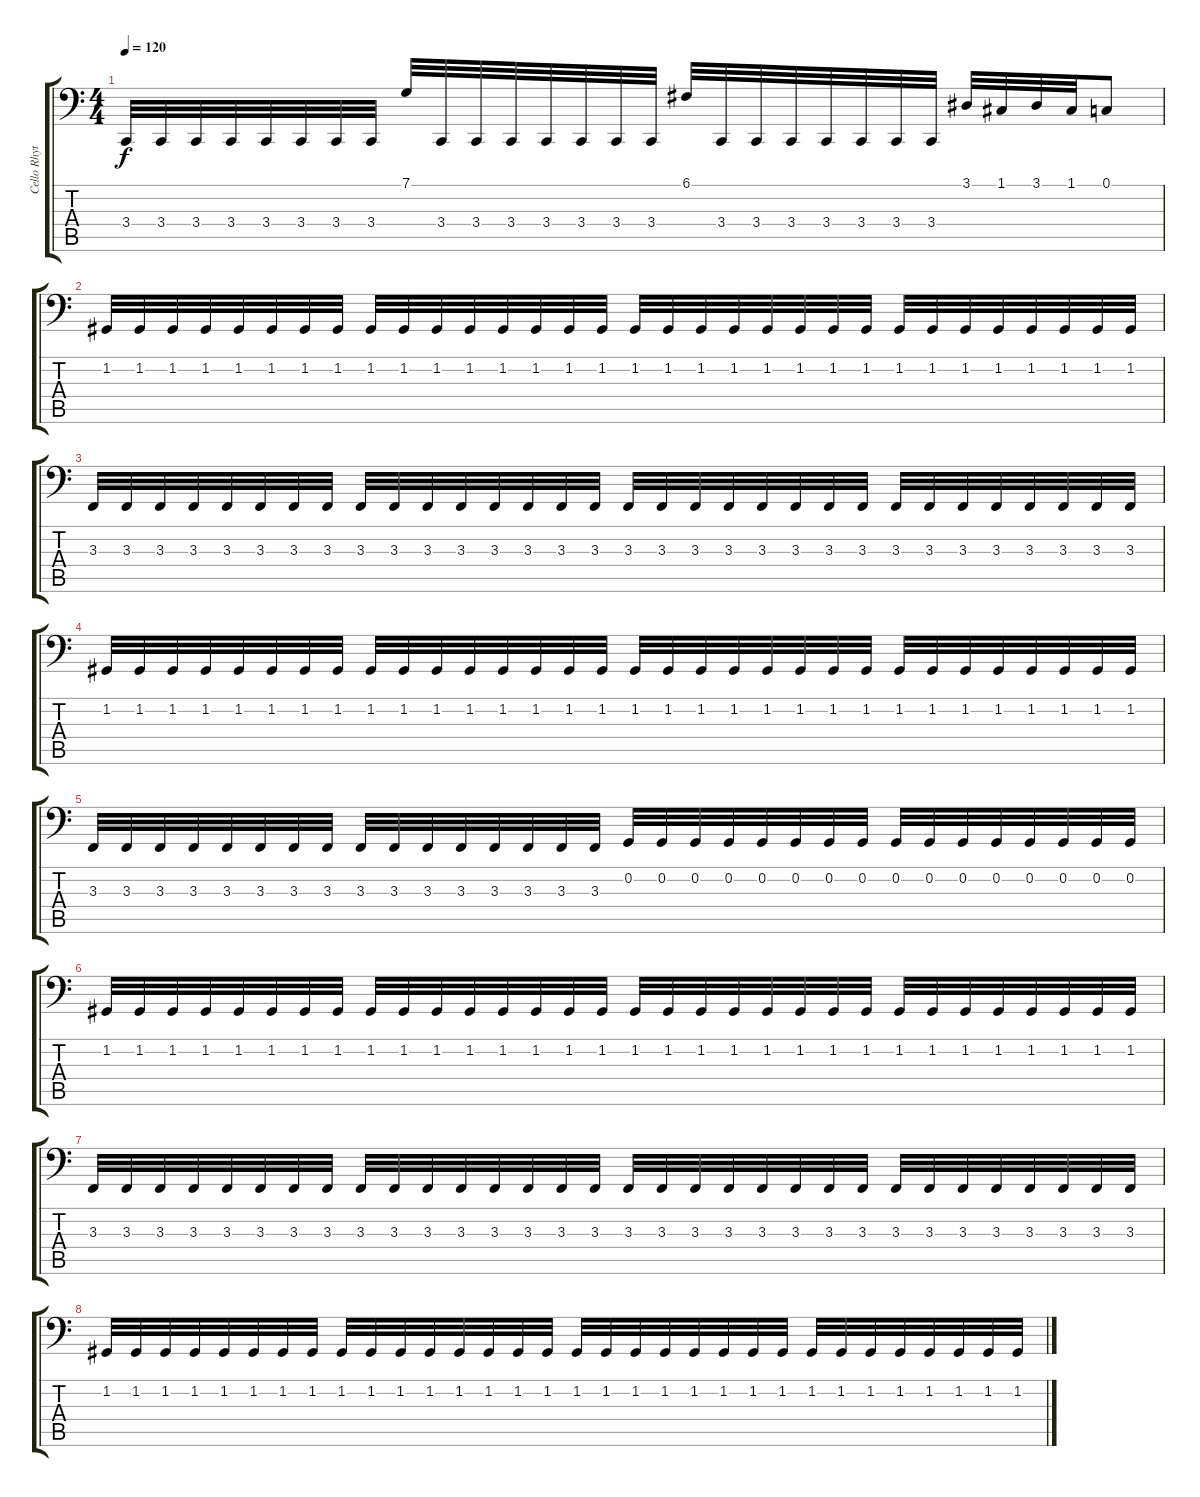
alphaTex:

\track ("Cello Rhythm 1" "Cello Rhyt") {instrument cello}
\staff {score tabs}
\tuning (C3 G2 D2 A1 E1 B0) {hide}
\ts (4 4)
\tempo 120
\clef f4
\ks c
3.4.32{dy f} 3.4.32 3.4.32 3.4.32 3.4.32 3.4.32 3.4.32 3.4.32 7.1.32 3.4.32 3.4.32 3.4.32 3.4.32 3.4.32 3.4.32 3.4.32 6.1.32 3.4.32 3.4.32 3.4.32 3.4.32 3.4.32 3.4.32 3.4.32 3.1.32 1.1.32 3.1.32 1.1.32 0.1.8 |
1.2.32 1.2.32 1.2.32 1.2.32 1.2.32 1.2.32 1.2.32 1.2.32 1.2.32 1.2.32 1.2.32 1.2.32 1.2.32 1.2.32 1.2.32 1.2.32 1.2.32 1.2.32 1.2.32 1.2.32 1.2.32 1.2.32 1.2.32 1.2.32 1.2.32 1.2.32 1.2.32 1.2.32 1.2.32 1.2.32 1.2.32 1.2.32 |
3.3.32 3.3.32 3.3.32 3.3.32 3.3.32 3.3.32 3.3.32 3.3.32 3.3.32 3.3.32 3.3.32 3.3.32 3.3.32 3.3.32 3.3.32 3.3.32 3.3.32 3.3.32 3.3.32 3.3.32 3.3.32 3.3.32 3.3.32 3.3.32 3.3.32 3.3.32 3.3.32 3.3.32 3.3.32 3.3.32 3.3.32 3.3.32 |
1.2.32 1.2.32 1.2.32 1.2.32 1.2.32 1.2.32 1.2.32 1.2.32 1.2.32 1.2.32 1.2.32 1.2.32 1.2.32 1.2.32 1.2.32 1.2.32 1.2.32 1.2.32 1.2.32 1.2.32 1.2.32 1.2.32 1.2.32 1.2.32 1.2.32 1.2.32 1.2.32 1.2.32 1.2.32 1.2.32 1.2.32 1.2.32 |
3.3.32 3.3.32 3.3.32 3.3.32 3.3.32 3.3.32 3.3.32 3.3.32 3.3.32 3.3.32 3.3.32 3.3.32 3.3.32 3.3.32 3.3.32 3.3.32 0.2.32 0.2.32 0.2.32 0.2.32 0.2.32 0.2.32 0.2.32 0.2.32 0.2.32 0.2.32 0.2.32 0.2.32 0.2.32 0.2.32 0.2.32 0.2.32 |
1.2.32 1.2.32 1.2.32 1.2.32 1.2.32 1.2.32 1.2.32 1.2.32 1.2.32 1.2.32 1.2.32 1.2.32 1.2.32 1.2.32 1.2.32 1.2.32 1.2.32 1.2.32 1.2.32 1.2.32 1.2.32 1.2.32 1.2.32 1.2.32 1.2.32 1.2.32 1.2.32 1.2.32 1.2.32 1.2.32 1.2.32 1.2.32 |
3.3.32 3.3.32 3.3.32 3.3.32 3.3.32 3.3.32 3.3.32 3.3.32 3.3.32 3.3.32 3.3.32 3.3.32 3.3.32 3.3.32 3.3.32 3.3.32 3.3.32 3.3.32 3.3.32 3.3.32 3.3.32 3.3.32 3.3.32 3.3.32 3.3.32 3.3.32 3.3.32 3.3.32 3.3.32 3.3.32 3.3.32 3.3.32 |
1.2.32 1.2.32 1.2.32 1.2.32 1.2.32 1.2.32 1.2.32 1.2.32 1.2.32 1.2.32 1.2.32 1.2.32 1.2.32 1.2.32 1.2.32 1.2.32 1.2.32 1.2.32 1.2.32 1.2.32 1.2.32 1.2.32 1.2.32 1.2.32 1.2.32 1.2.32 1.2.32 1.2.32 1.2.32 1.2.32 1.2.32 1.2.32
